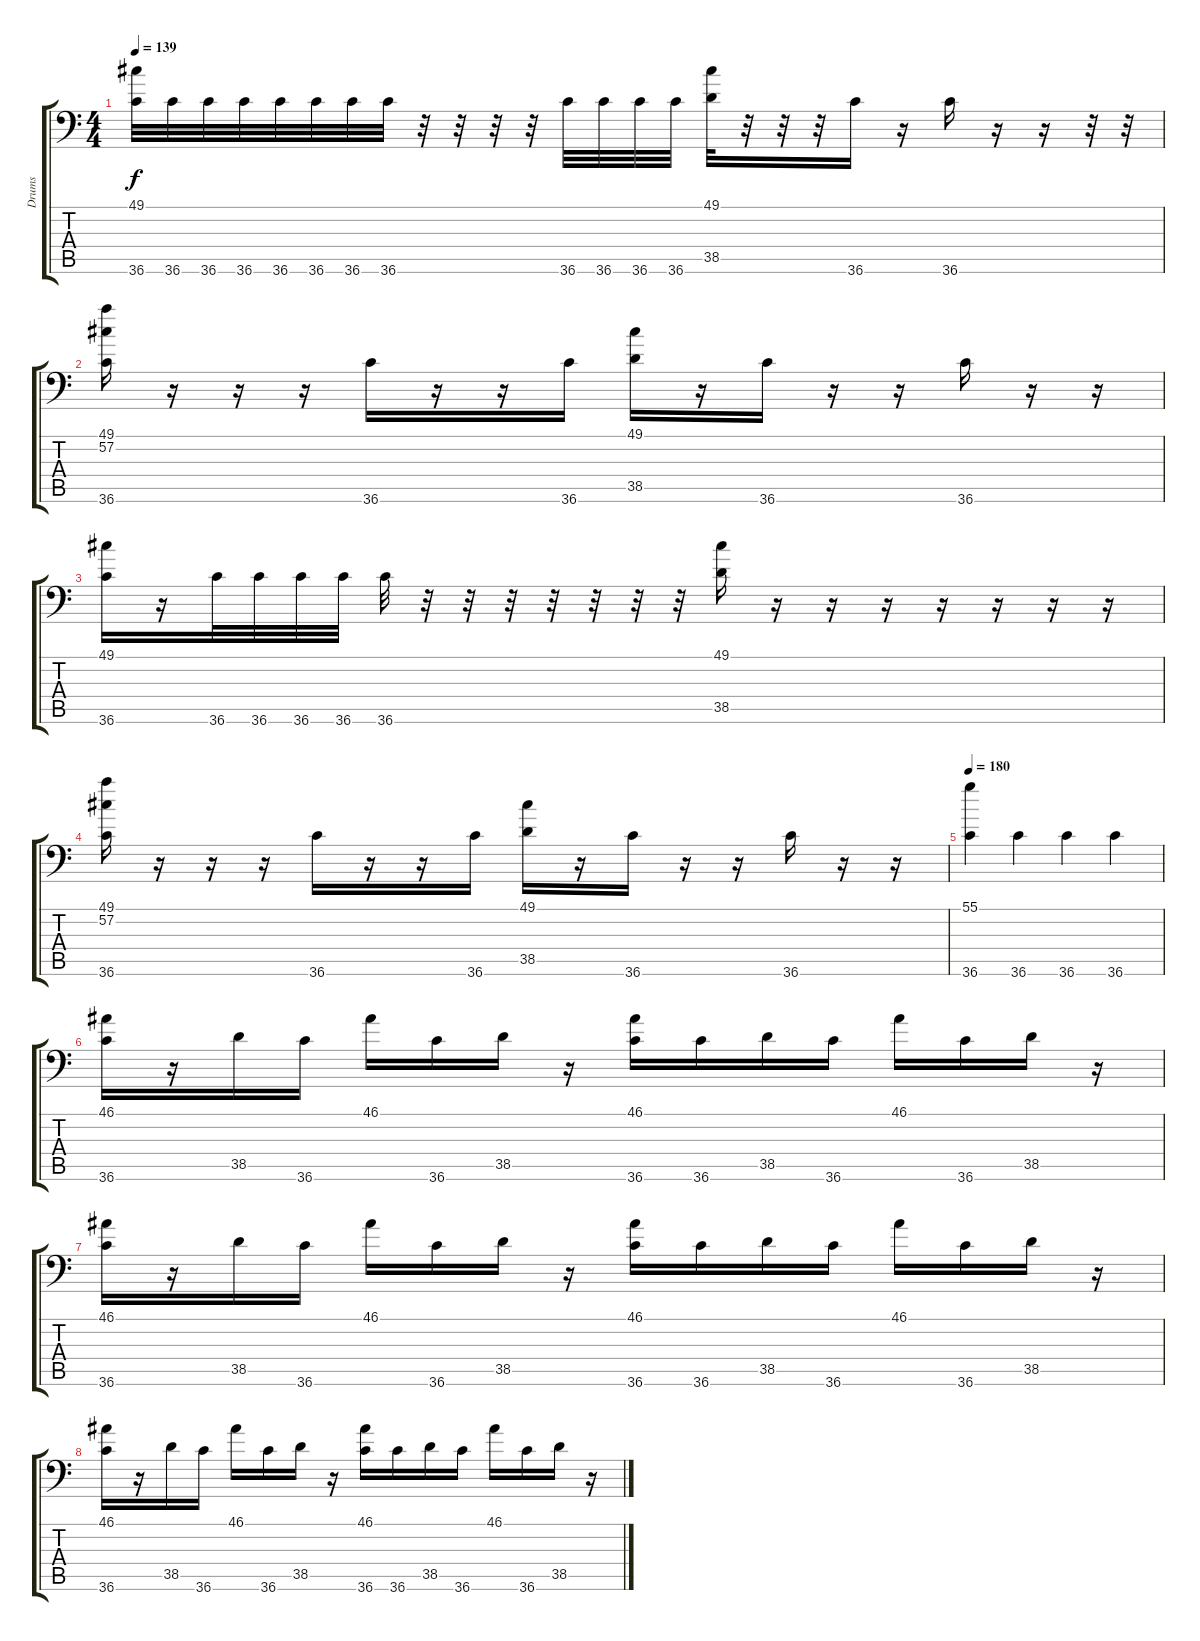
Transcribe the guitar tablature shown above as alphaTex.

\track ("Drums" "Drums") {instrument acousticgrandpiano}
\staff {score tabs}
\tuning (C-1 C-1 C-1 C-1 C-1 C-1) {hide}
\ts (4 4)
\tempo 139
\clef f4
\ks c
(49.1 36.6).32{dy f} 36.6.32 36.6.32 36.6.32 36.6.32 36.6.32 36.6.32 36.6.32 r.32 r.32 r.32 r.32 36.6.32 36.6.32 36.6.32 36.6.32 (49.1 38.5).32 r.32 r.32 r.32 36.6.16 r.16 36.6.16 r.16 r.16 r.32 r.32 |
(49.1 57.2 36.6).16 r.16 r.16 r.16 36.6.16 r.16 r.16 36.6.16 (49.1 38.5).16 r.16 36.6.16 r.16 r.16 36.6.16 r.16 r.16 |
(49.1 36.6).16 r.16 36.6.32 36.6.32 36.6.32 36.6.32 36.6.32 r.32 r.32 r.32 r.32 r.32 r.32 r.32 (49.1 38.5).16 r.16 r.16 r.16 r.16 r.16 r.16 r.16 |
(49.1 57.2 36.6).16 r.16 r.16 r.16 36.6.16 r.16 r.16 36.6.16 (49.1 38.5).16 r.16 36.6.16 r.16 r.16 36.6.16 r.16 r.16 |
\tempo 180
(55.1 36.6).4 36.6.4 36.6.4 36.6.4 |
(46.1 36.6).16 r.16 38.5.16 36.6.16 46.1.16 36.6.16 38.5.16 r.16 (46.1 36.6).16 36.6.16 38.5.16 36.6.16 46.1.16 36.6.16 38.5.16 r.16 |
(46.1 36.6).16 r.16 38.5.16 36.6.16 46.1.16 36.6.16 38.5.16 r.16 (46.1 36.6).16 36.6.16 38.5.16 36.6.16 46.1.16 36.6.16 38.5.16 r.16 |
(46.1 36.6).16 r.16 38.5.16 36.6.16 46.1.16 36.6.16 38.5.16 r.16 (46.1 36.6).16 36.6.16 38.5.16 36.6.16 46.1.16 36.6.16 38.5.16 r.16
